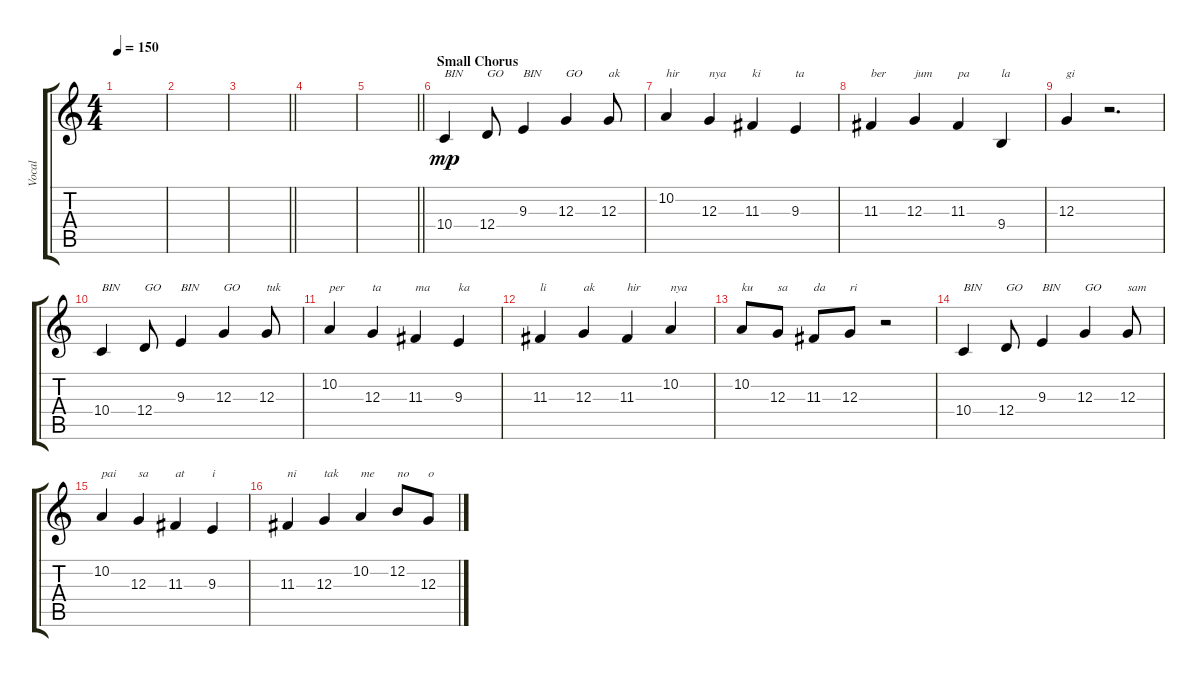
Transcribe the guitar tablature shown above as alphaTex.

\track ("Vocal" "Vocal") {instrument synthbrass1}
\staff {score tabs}
\tuning (E4 B3 G3 D3 A2 E2) {hide}
\ts (4 4)
\tempo 150
\clef g2
\ks c
|
|
\barLineRight lightlight
|
|
\barLineRight lightlight
|
\section ("" "Small Chorus")
10.4.4{txt "BIN" dy mp} 12.4.8{txt "GO"} 9.3.4{txt "BIN"} 12.3.4{txt "GO"} 12.3.8{txt "ak"} |
10.2.4{txt "hir"} 12.3.4{txt "nya"} 11.3.4{txt "ki"} 9.3.4{txt "ta"} |
11.3.4{txt "ber"} 12.3.4{txt "jum"} 11.3.4{txt "pa"} 9.4.4{txt "la"} |
12.3.4{txt "gi"} r.2{d} |
10.4.4{txt "BIN"} 12.4.8{txt "GO"} 9.3.4{txt "BIN"} 12.3.4{txt "GO"} 12.3.8{txt "tuk"} |
10.2.4{txt "per"} 12.3.4{txt "ta"} 11.3.4{txt "ma"} 9.3.4{txt "ka"} |
11.3.4{txt "li"} 12.3.4{txt "ak"} 11.3.4{txt "hir"} 10.2.4{txt "nya"} |
10.2.8{txt "ku"} 12.3.8{txt "sa"} 11.3.8{txt "da"} 12.3.8{txt "ri"} r.2 |
10.4.4{txt "BIN"} 12.4.8{txt "GO"} 9.3.4{txt "BIN"} 12.3.4{txt "GO"} 12.3.8{txt "sam"} |
10.2.4{txt "pai"} 12.3.4{txt "sa"} 11.3.4{txt "at"} 9.3.4{txt "i"} |
11.3.4{txt "ni"} 12.3.4{txt "tak"} 10.2.4{txt "me"} 12.2.8{txt "no"} 12.3.8{txt "o"}
